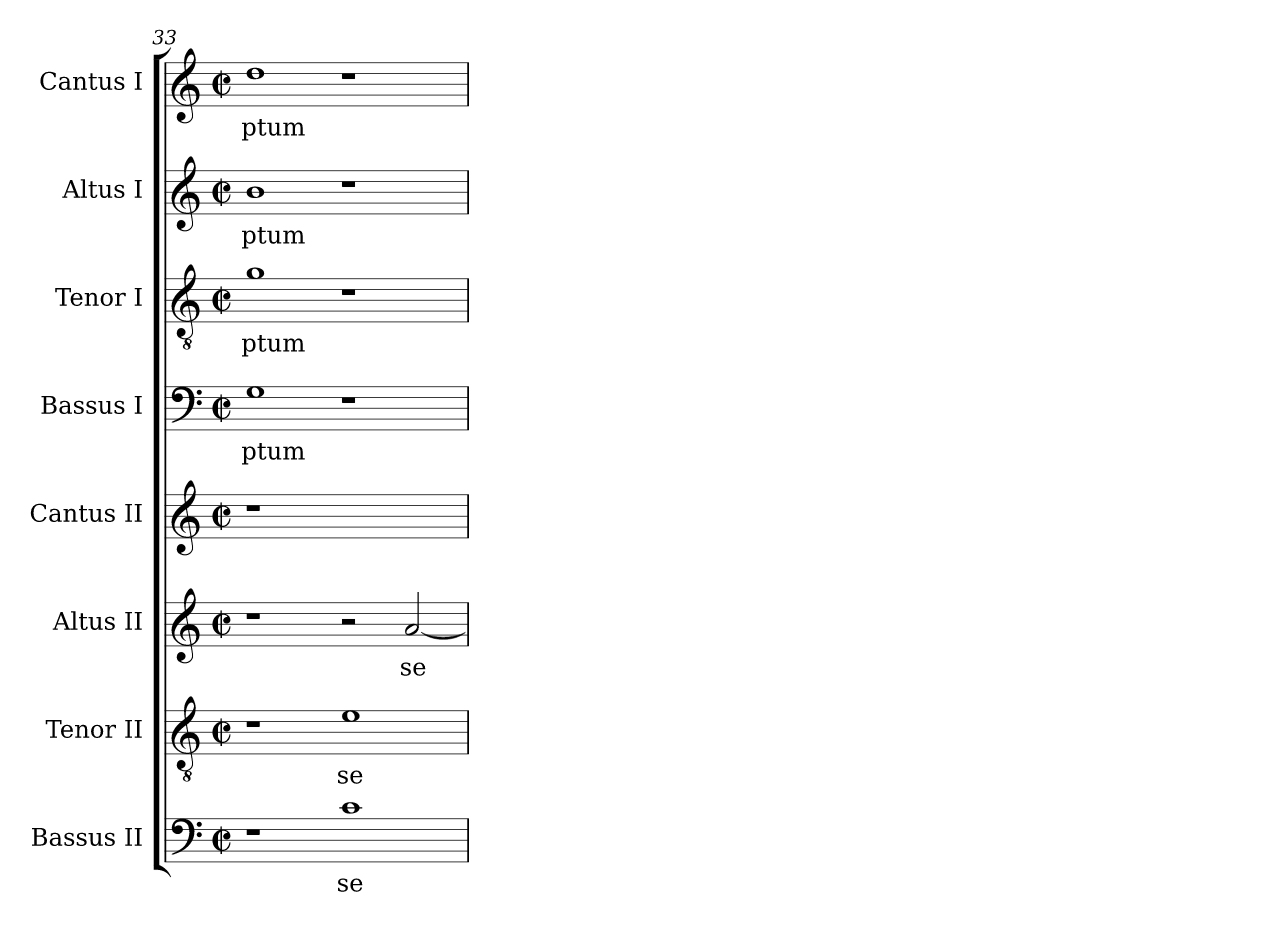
**kern	**text	**kern	**text	**kern	**text	**kern	**kern	**text	**kern	**text	**kern	**text	**kern	**text
*part8	*part8	*part7	*part7	*part6	*part6	*part5	*part4	*part4	*part3	*part3	*part2	*part2	*part1	*part1
*staff8	*staff8	*staff7	*staff7	*staff6	*staff6	*staff5	*staff4	*staff4	*staff3	*staff3	*staff2	*staff2	*staff1	*staff1
*I"Bassus II	*	*I"Tenor II	*	*I"Altus II	*	*I"Cantus II	*I"Bassus I	*	*I"Tenor I	*	*I"Altus I	*	*I"Cantus I	*
!!LO:LB:g=z
*clefF4	*	*clefGv2	*	*clefG2	*	*clefG2	*clefF4	*	*clefGv2	*	*clefG2	*	*clefG2	*
*M2/2	*	*M2/2	*	*M2/2	*	*M2/2	*M2/2	*	*M2/2	*	*M2/2	*	*M2/2	*
*met(c|)	*	*met(c|)	*	*met(c|)	*	*met(c|)	*met(c|)	*	*met(c|)	*	*met(c|)	*	*met(c|)	*
=33	=33	=33	=33	=33	=33	=33	=33	=33	=33	=33	=33	=33	=33	=33
!	!	!	!	!	!	!	!	!LO:LY:b:cj	!	!LO:LY:b:cj	!	!LO:LY:b:cj	!	!LO:LY:b:cj
1r	.	1r	.	1r	.	1r	1G	-ptum	1g	-ptum	1b	-ptum	1dd	ptum
!	!LO:LY:b:cj	!	!LO:LY:b:cj	!	!	!	!	!	!	!	!	!	!	!
1c	se-	1e	se	2r	.	1ryy	1r	.	1r	.	1r	.	1r	.
!	!	!	!	!	!LO:LY:b:cj	!	!	!	!	!	!	!	!	!
.	.	.	.	[<2a/	se	.	.	.	.	.	.	.	.	.
=	=	=	=	=	=	=	=	=	=	=	=	=	=	=
*-	*-	*-	*-	*-	*-	*-	*-	*-	*-	*-	*-	*-	*-	*-
